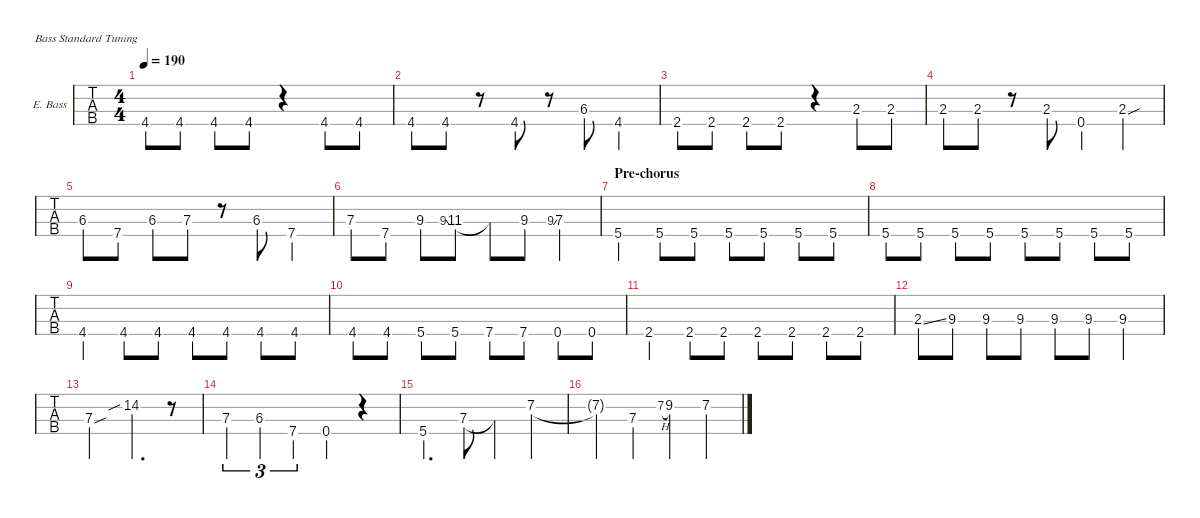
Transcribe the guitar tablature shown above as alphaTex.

\defaultSystemsLayout 4
\hideDynamics
\bracketExtendMode nobrackets
\firstSystemTrackNameOrientation horizontal
\track ("Ele. Bass" "E. Bass") {defaultSystemsLayout 4 instrument electricbassfinger}
\staff {tabs}
\tuning (G2 D2 A1 E1)
\ts (4 4)
\tempo 190
\clef f4
\ks e
4.4{acc #}.8{dy f} 4.4{acc #}.8 4.4{acc #}.8 4.4{acc #}.8 r.4 4.4{acc #}.8 4.4{acc #}.8 |
4.4{acc #}.8 4.4{acc #}.8 r.8 4.4{acc #}.8 r.8 6.3{acc #}.8 4.4{acc #}.4 |
2.4{acc #}.8 2.4{acc #}.8 2.4{acc #}.8 2.4{acc #}.8 r.4 2.3{acc forcenatural}.8 2.3{acc forcenatural}.8 |
2.3{acc forcenatural}.8 2.3{acc forcenatural}.8 r.8 2.3{acc forcenatural}.8 0.4{acc forcenatural}.4 2.3{sou acc forcenatural}.4 |
6.3{acc #}.8 7.4{acc forcenatural}.8 6.3{acc #}.8 7.3{acc forcenatural}.8 r.8 6.3{acc #}.8 7.4{acc forcenatural}.4 |
7.3{acc forcenatural}.8 7.4{acc forcenatural}.8 9.3{acc #}.8 9.3{ss acc #}.8{gr} 11.3{acc #}.8 11.3{t acc #}.8 9.3{acc #}.8 9.3{ss acc #}.8{gr} 7.3{acc forcenatural}.4 |
\section ("" "Pre-chorus")
5.4{acc forcenatural}.4 5.4{acc forcenatural}.8 5.4{acc forcenatural}.8 5.4{acc forcenatural}.8 5.4{acc forcenatural}.8 5.4{acc forcenatural}.8 5.4{acc forcenatural}.8 |
5.4{acc forcenatural}.8 5.4{acc forcenatural}.8 5.4{acc forcenatural}.8 5.4{acc forcenatural}.8 5.4{acc forcenatural}.8 5.4{acc forcenatural}.8 5.4{acc forcenatural}.8 5.4{acc forcenatural}.8 |
4.4{acc #}.4 4.4{acc #}.8 4.4{acc #}.8 4.4{acc #}.8 4.4{acc #}.8 4.4{acc #}.8 4.4{acc #}.8 |
4.4{acc #}.8 4.4{acc #}.8 5.4{acc forcenatural}.8 5.4{acc forcenatural}.8 7.4{acc forcenatural}.8 7.4{acc forcenatural}.8 0.4{acc forcenatural}.8 0.4{acc forcenatural}.8 |
2.4{acc #}.4 2.4{acc #}.8 2.4{acc #}.8 2.4{acc #}.8 2.4{acc #}.8 2.4{acc #}.8 2.4{acc #}.8 |
2.3{ss acc forcenatural}.8 9.3{acc #}.8 9.3{acc #}.8 9.3{acc #}.8 9.3{acc #}.8 9.3{acc #}.8 9.3{acc #}.4 |
7.3{sou acc forcenatural}.2 14.2{sib acc forcenatural}.4{d} r.8 |
7.3{acc forcenatural}.4{tu (3 2)} 6.3{acc #}.4{tu (3 2)} 7.4{acc forcenatural}.4{tu (3 2)} 0.4{acc forcenatural}.4 r.4 |
5.4{acc forcenatural}.4{d} 7.3{acc forcenatural}.8 7.3{t acc forcenatural}.4 7.2{acc forcenatural}.4 |
7.2{t acc forcenatural}.4 7.3{acc forcenatural}.4 7.2{h acc forcenatural}.8{gr} 9.2{acc forcenatural}.4 7.2{acc forcenatural}.4
